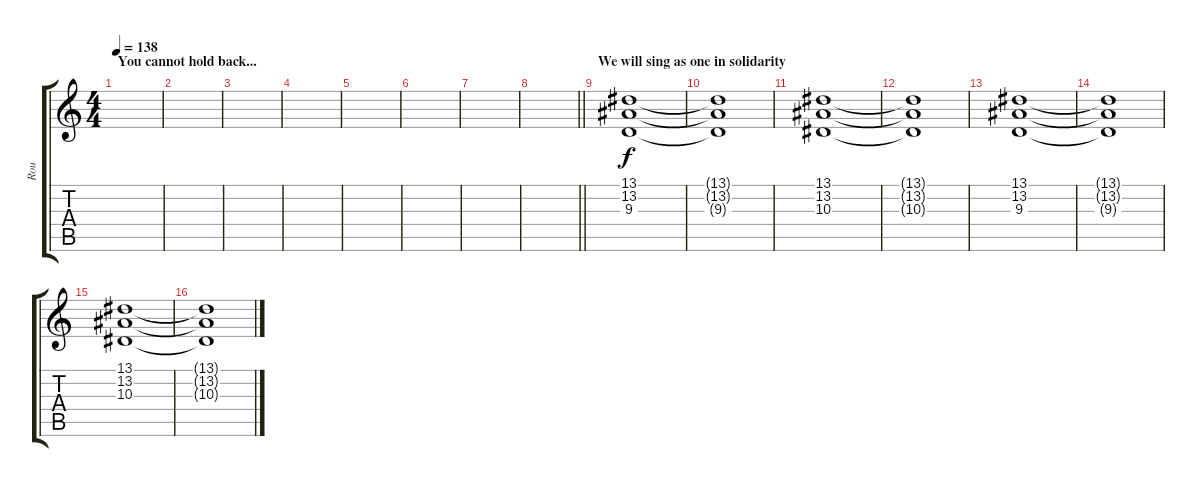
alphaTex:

\track ("Rou" "Rou") {instrument lead2sawtooth}
\staff {score tabs}
\tuning (D4 A3 F3 C3 G2 C2) {hide}
\ts (4 4)
\section ("" "You cannot hold back...")
\tempo 138
\clef g2
\ks c
|
|
|
|
|
|
|
\barLineRight lightlight
|
\section ("" "We will sing as one in solidarity")
(13.1 13.2 9.3).1{volume 11 instrument synthstrings2} |
(13.1{t} 13.2{t} 9.3{t}).1 |
(13.1 13.2 10.3).1 |
(13.1{t} 13.2{t} 10.3{t}).1 |
(13.1 13.2 9.3).1 |
(13.1{t} 13.2{t} 9.3{t}).1 |
(13.1 13.2 10.3).1 |
(13.1{t} 13.2{t} 10.3{t}).1
